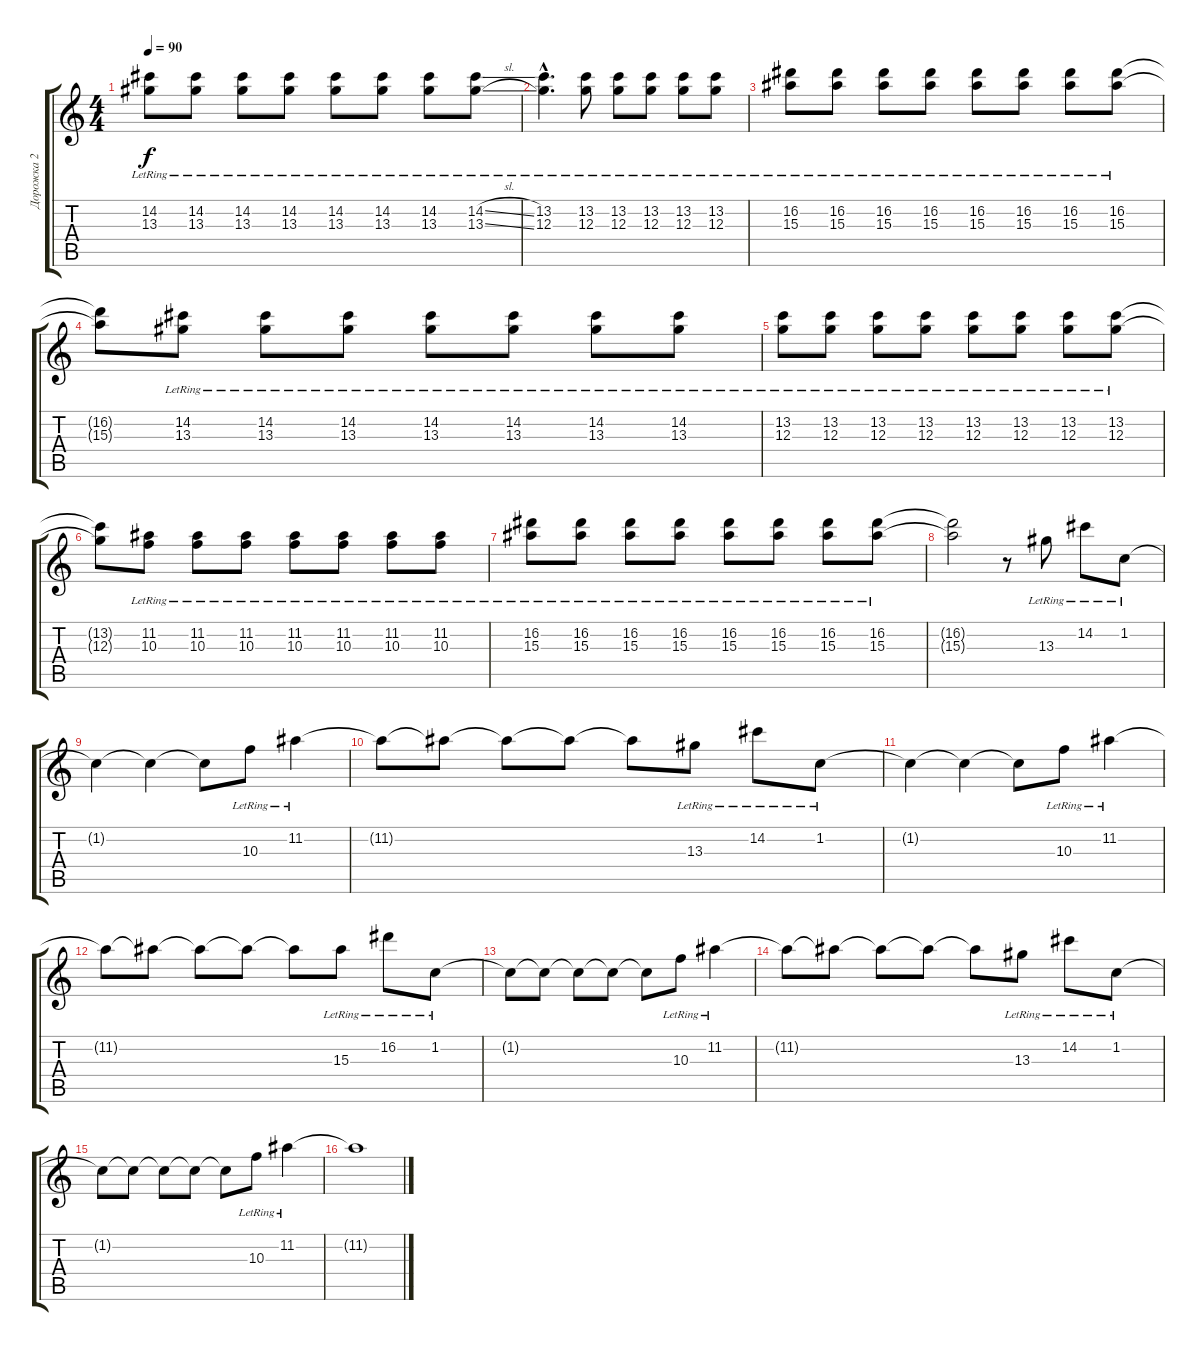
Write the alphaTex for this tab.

\track ("Дорожка 2" "Дорожка 2") {instrument electricguitarclean}
\staff {score tabs}
\tuning (E4 B3 G3 D3 A2 E2) {hide}
\ts (4 4)
\tempo 90
\clef g2
\ks c
(14.2{lr} 13.3{lr}).8{dy f volume 10} (14.2{lr} 13.3{lr}).8 (14.2{lr} 13.3{lr}).8 (14.2{lr} 13.3{lr}).8 (14.2{lr} 13.3{lr}).8 (14.2{lr} 13.3{lr}).8 (14.2{lr} 13.3{lr}).8 (14.2{sl lr} 13.3{sl lr}).8 |
(13.2{hac lr} 12.3{hac lr}).4{d} (13.2{lr} 12.3{lr}).8 (13.2{lr} 12.3{lr}).8 (13.2{lr} 12.3{lr}).8 (13.2{lr} 12.3{lr}).8 (13.2{lr} 12.3{lr}).8 |
(16.2{lr} 15.3{lr}).8 (16.2{lr} 15.3{lr}).8 (16.2{lr} 15.3{lr}).8 (16.2{lr} 15.3{lr}).8 (16.2{lr} 15.3{lr}).8 (16.2{lr} 15.3{lr}).8 (16.2{lr} 15.3{lr}).8 (16.2{lr} 15.3{lr}).8 |
(16.2{t} 15.3{t}).8 (14.2{lr} 13.3{lr}).8 (14.2{lr} 13.3{lr}).8 (14.2{lr} 13.3{lr}).8 (14.2{lr} 13.3{lr}).8 (14.2{lr} 13.3{lr}).8 (14.2{lr} 13.3{lr}).8 (14.2{lr} 13.3{lr}).8 |
(13.2{lr} 12.3{lr}).8 (13.2{lr} 12.3{lr}).8 (13.2{lr} 12.3{lr}).8 (13.2{lr} 12.3{lr}).8 (13.2{lr} 12.3{lr}).8 (13.2{lr} 12.3{lr}).8 (13.2{lr} 12.3{lr}).8 (13.2{lr} 12.3{lr}).8 |
(13.2{t} 12.3{t}).8 (11.2{lr} 10.3{lr}).8 (11.2{lr} 10.3{lr}).8 (11.2{lr} 10.3{lr}).8 (11.2{lr} 10.3{lr}).8 (11.2{lr} 10.3{lr}).8 (11.2{lr} 10.3{lr}).8 (11.2{lr} 10.3{lr}).8 |
(16.2{lr} 15.3{lr}).8 (16.2{lr} 15.3{lr}).8 (16.2{lr} 15.3{lr}).8 (16.2{lr} 15.3{lr}).8 (16.2{lr} 15.3{lr}).8 (16.2{lr} 15.3{lr}).8 (16.2{lr} 15.3{lr}).8 (16.2{lr} 15.3{lr}).8 |
(16.2{t} 15.3{t}).2 r.8 13.3{lr}.8{volume 11} 14.2{lr}.8 1.2{lr}.8 |
1.2{t}.4 1.2{t}.4 1.2{t}.8 10.3{lr}.8 11.2{lr}.4 |
11.2{t}.8 11.2{t}.8 11.2{t}.8 11.2{t}.8 11.2{t}.8 13.3{lr}.8 14.2{lr}.8 1.2{lr}.8 |
1.2{t}.4 1.2{t}.4 1.2{t}.8 10.3{lr}.8 11.2{lr}.4 |
11.2{t}.8 11.2{t}.8 11.2{t}.8 11.2{t}.8 11.2{t}.8 15.3{lr}.8 16.2{lr}.8 1.2{lr}.8 |
1.2{t}.8 1.2{t}.8 1.2{t}.8 1.2{t}.8 1.2{t}.8 10.3{lr}.8 11.2{lr}.4 |
11.2{t}.8 11.2{t}.8 11.2{t}.8 11.2{t}.8 11.2{t}.8 13.3{lr}.8 14.2{lr}.8 1.2{lr}.8 |
1.2{t}.8 1.2{t}.8 1.2{t}.8 1.2{t}.8 1.2{t}.8 10.3{lr}.8 11.2{lr}.4 |
11.2{t}.1{volume 2}
